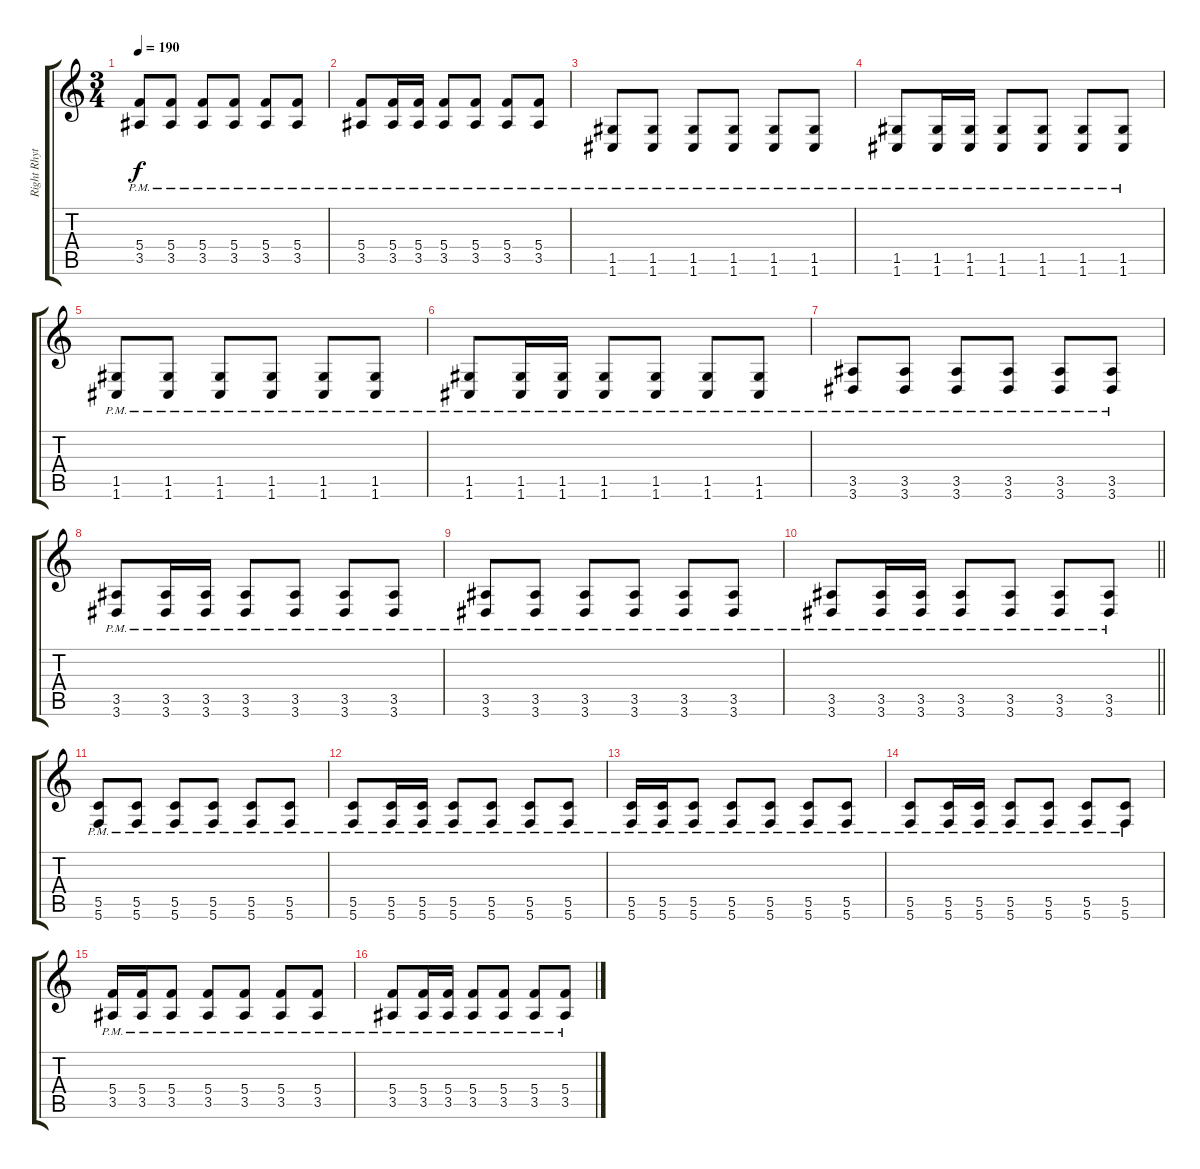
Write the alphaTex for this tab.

\track ("Right Rhythm" "Right Rhyt") {instrument distortionguitar}
\staff {score tabs}
\tuning (D4 A3 F3 C3 G2 C2) {hide}
\ts (3 4)
\tempo 190
\clef g2
\ks c
(5.4{pm} 3.5{pm}).8{dy f} (5.4{pm} 3.5{pm}).8 (5.4{pm} 3.5{pm}).8 (5.4{pm} 3.5{pm}).8 (5.4{pm} 3.5{pm}).8 (5.4{pm} 3.5{pm}).8 |
(5.4{pm} 3.5{pm}).8 (5.4{pm} 3.5{pm}).16 (5.4{pm} 3.5{pm}).16 (5.4{pm} 3.5{pm}).8 (5.4{pm} 3.5{pm}).8 (5.4{pm} 3.5{pm}).8 (5.4{pm} 3.5{pm}).8 |
(1.5{pm} 1.6{pm}).8 (1.5{pm} 1.6{pm}).8 (1.5{pm} 1.6{pm}).8 (1.5{pm} 1.6{pm}).8 (1.5{pm} 1.6{pm}).8 (1.5{pm} 1.6{pm}).8 |
(1.5{pm} 1.6{pm}).8 (1.5{pm} 1.6{pm}).16 (1.5{pm} 1.6{pm}).16 (1.5{pm} 1.6{pm}).8 (1.5{pm} 1.6{pm}).8 (1.5{pm} 1.6{pm}).8 (1.5{pm} 1.6{pm}).8 |
(1.5{pm} 1.6{pm}).8 (1.5{pm} 1.6{pm}).8 (1.5{pm} 1.6{pm}).8 (1.5{pm} 1.6{pm}).8 (1.5{pm} 1.6{pm}).8 (1.5{pm} 1.6{pm}).8 |
(1.5{pm} 1.6{pm}).8 (1.5{pm} 1.6{pm}).16 (1.5{pm} 1.6{pm}).16 (1.5{pm} 1.6{pm}).8 (1.5{pm} 1.6{pm}).8 (1.5{pm} 1.6{pm}).8 (1.5{pm} 1.6{pm}).8 |
(3.5{pm} 3.6{pm}).8 (3.5{pm} 3.6{pm}).8 (3.5{pm} 3.6{pm}).8 (3.5{pm} 3.6{pm}).8 (3.5{pm} 3.6{pm}).8 (3.5{pm} 3.6{pm}).8 |
(3.5{pm} 3.6{pm}).8 (3.5{pm} 3.6{pm}).16 (3.5{pm} 3.6{pm}).16 (3.5{pm} 3.6{pm}).8 (3.5{pm} 3.6{pm}).8 (3.5{pm} 3.6{pm}).8 (3.5{pm} 3.6{pm}).8 |
(3.5{pm} 3.6{pm}).8 (3.5{pm} 3.6{pm}).8 (3.5{pm} 3.6{pm}).8 (3.5{pm} 3.6{pm}).8 (3.5{pm} 3.6{pm}).8 (3.5{pm} 3.6{pm}).8 |
\barLineRight lightlight
(3.5{pm} 3.6{pm}).8 (3.5{pm} 3.6{pm}).16 (3.5{pm} 3.6{pm}).16 (3.5{pm} 3.6{pm}).8 (3.5{pm} 3.6{pm}).8 (3.5{pm} 3.6{pm}).8 (3.5{pm} 3.6{pm}).8 |
\section ("" "")
(5.5{pm} 5.6{pm}).8 (5.5{pm} 5.6{pm}).8 (5.5{pm} 5.6{pm}).8 (5.5{pm} 5.6{pm}).8 (5.5{pm} 5.6{pm}).8 (5.5{pm} 5.6{pm}).8 |
(5.5{pm} 5.6{pm}).8 (5.5{pm} 5.6{pm}).16 (5.5{pm} 5.6{pm}).16 (5.5{pm} 5.6{pm}).8 (5.5{pm} 5.6{pm}).8 (5.5{pm} 5.6{pm}).8 (5.5{pm} 5.6{pm}).8 |
(5.5{pm} 5.6{pm}).16 (5.5{pm} 5.6{pm}).16 (5.5{pm} 5.6{pm}).8 (5.5{pm} 5.6{pm}).8 (5.5{pm} 5.6{pm}).8 (5.5{pm} 5.6{pm}).8 (5.5{pm} 5.6{pm}).8 |
(5.5{pm} 5.6{pm}).8 (5.5{pm} 5.6{pm}).16 (5.5{pm} 5.6{pm}).16 (5.5{pm} 5.6{pm}).8 (5.5{pm} 5.6{pm}).8 (5.5{pm} 5.6{pm}).8 (5.5{pm} 5.6{pm}).8 |
(5.4{pm} 3.5{pm}).16 (5.4{pm} 3.5{pm}).16 (5.4{pm} 3.5{pm}).8 (5.4{pm} 3.5{pm}).8 (5.4{pm} 3.5{pm}).8 (5.4{pm} 3.5{pm}).8 (5.4{pm} 3.5{pm}).8 |
(5.4{pm} 3.5{pm}).8 (5.4{pm} 3.5{pm}).16 (5.4{pm} 3.5{pm}).16 (5.4{pm} 3.5{pm}).8 (5.4{pm} 3.5{pm}).8 (5.4{pm} 3.5{pm}).8 (5.4{pm} 3.5{pm}).8
